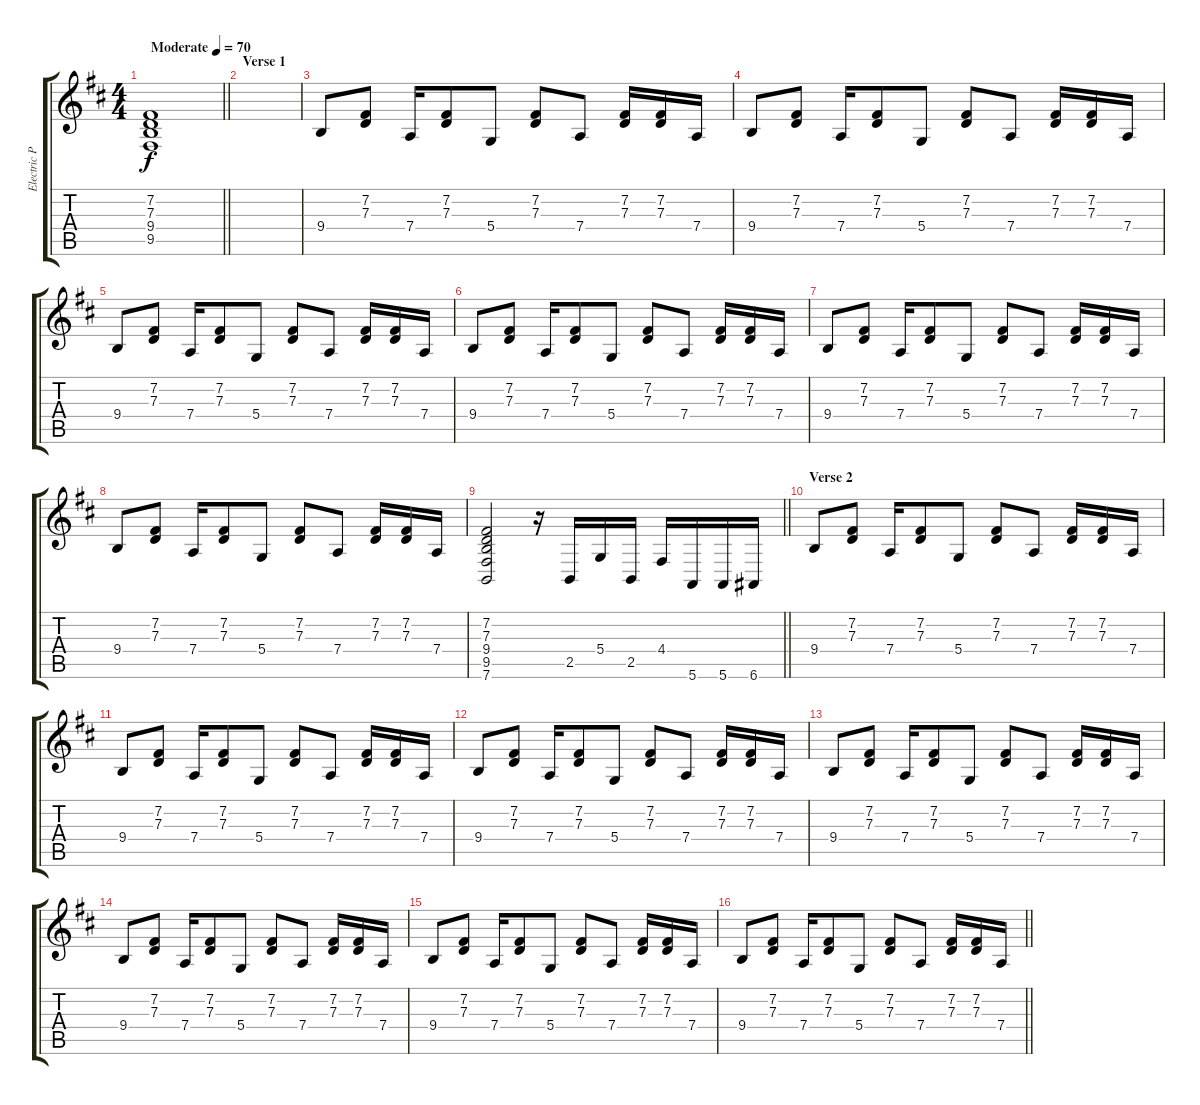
\track ("Electric Piano" "Electric P") {instrument acousticgrandpiano}
\staff {score tabs}
\tuning (E4 B3 G3 D3 A2 E2) {hide}
\ts (4 4)
\tempo (70 "Moderate")
\clef g2
\barLineRight lightlight
\ks bminor
(7.2 7.3 9.4 9.5).1{dy f instrument acousticgrandpiano} |
\section ("" "Verse 1")
|
9.4.8 (7.2 7.3).8 7.4.16 (7.2 7.3).8 5.4.8 (7.2 7.3).8 7.4.8 (7.2 7.3).16 (7.2 7.3).16 7.4.16 |
9.4.8 (7.2 7.3).8 7.4.16 (7.2 7.3).8 5.4.8 (7.2 7.3).8 7.4.8 (7.2 7.3).16 (7.2 7.3).16 7.4.16 |
9.4.8 (7.2 7.3).8 7.4.16 (7.2 7.3).8 5.4.8 (7.2 7.3).8 7.4.8 (7.2 7.3).16 (7.2 7.3).16 7.4.16 |
9.4.8 (7.2 7.3).8 7.4.16 (7.2 7.3).8 5.4.8 (7.2 7.3).8 7.4.8 (7.2 7.3).16 (7.2 7.3).16 7.4.16 |
9.4.8 (7.2 7.3).8 7.4.16 (7.2 7.3).8 5.4.8 (7.2 7.3).8 7.4.8 (7.2 7.3).16 (7.2 7.3).16 7.4.16 |
9.4.8 (7.2 7.3).8 7.4.16 (7.2 7.3).8 5.4.8 (7.2 7.3).8 7.4.8 (7.2 7.3).16 (7.2 7.3).16 7.4.16 |
\barLineRight lightlight
(7.2 7.3 9.4 9.5 7.6).2 r.16 2.5.16 5.4.16 2.5.16 4.4.16 5.6.16 5.6.16 6.6.16 |
\section ("" "Verse 2")
9.4.8 (7.2 7.3).8 7.4.16 (7.2 7.3).8 5.4.8 (7.2 7.3).8 7.4.8 (7.2 7.3).16 (7.2 7.3).16 7.4.16 |
9.4.8 (7.2 7.3).8 7.4.16 (7.2 7.3).8 5.4.8 (7.2 7.3).8 7.4.8 (7.2 7.3).16 (7.2 7.3).16 7.4.16 |
9.4.8 (7.2 7.3).8 7.4.16 (7.2 7.3).8 5.4.8 (7.2 7.3).8 7.4.8 (7.2 7.3).16 (7.2 7.3).16 7.4.16 |
9.4.8 (7.2 7.3).8 7.4.16 (7.2 7.3).8 5.4.8 (7.2 7.3).8 7.4.8 (7.2 7.3).16 (7.2 7.3).16 7.4.16 |
9.4.8 (7.2 7.3).8 7.4.16 (7.2 7.3).8 5.4.8 (7.2 7.3).8 7.4.8 (7.2 7.3).16 (7.2 7.3).16 7.4.16 |
9.4.8 (7.2 7.3).8 7.4.16 (7.2 7.3).8 5.4.8 (7.2 7.3).8 7.4.8 (7.2 7.3).16 (7.2 7.3).16 7.4.16 |
\barLineRight lightlight
9.4.8 (7.2 7.3).8 7.4.16 (7.2 7.3).8 5.4.8 (7.2 7.3).8 7.4.8 (7.2 7.3).16 (7.2 7.3).16 7.4.16
